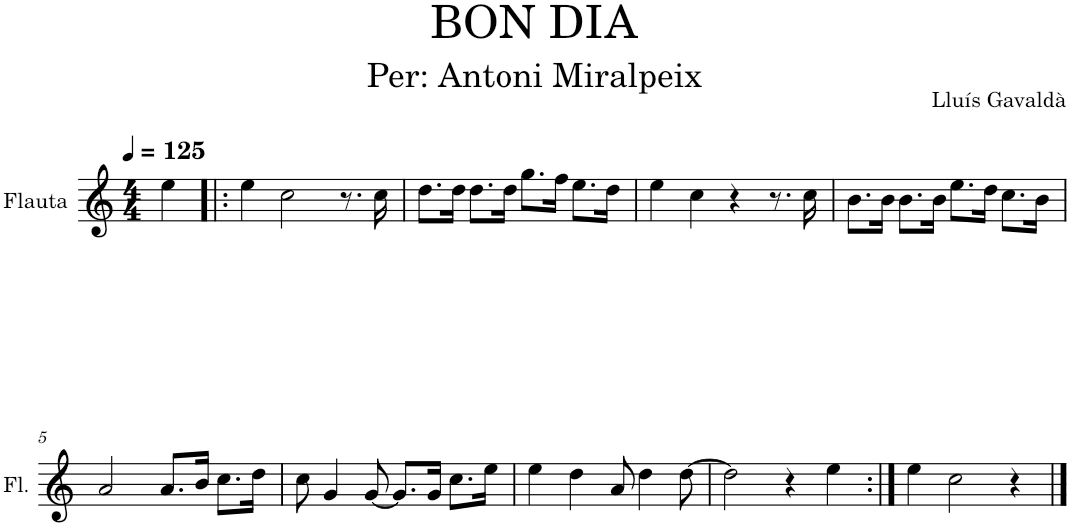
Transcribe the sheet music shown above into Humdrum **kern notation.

**kern
*part1
*staff1
*I"Flauta
*I'Fl.
*clefG2
*k[]
*M4/4
*MM125
=
4ee\
=1!|:
4ee\
2cc\
8.r
16cc\
=2
8.dd\L
16dd\Jk
8.dd\L
16dd\Jk
8.gg\L
16ff\Jk
8.ee\L
16dd\Jk
=3
4ee\
4cc\
4r
8.r
16cc\
=4
8.b\L
16b\Jk
8.b\L
16b\Jk
8.ee\L
16dd\Jk
8.cc\L
16b\Jk
!!LO:LB:g=z
=5
2a/
8.a/L
16b/Jk
8.cc\L
16dd\Jk
=6
8cc\
4g/
[8g/
8.g/L]
16g/Jk
8.cc\L
16ee\Jk
=7
4ee\
4dd\
8a/
4dd\
[8dd\
=8
2dd\]
4r
4ee\
=9:|!
4ee\
2cc\
4r
==
*-
